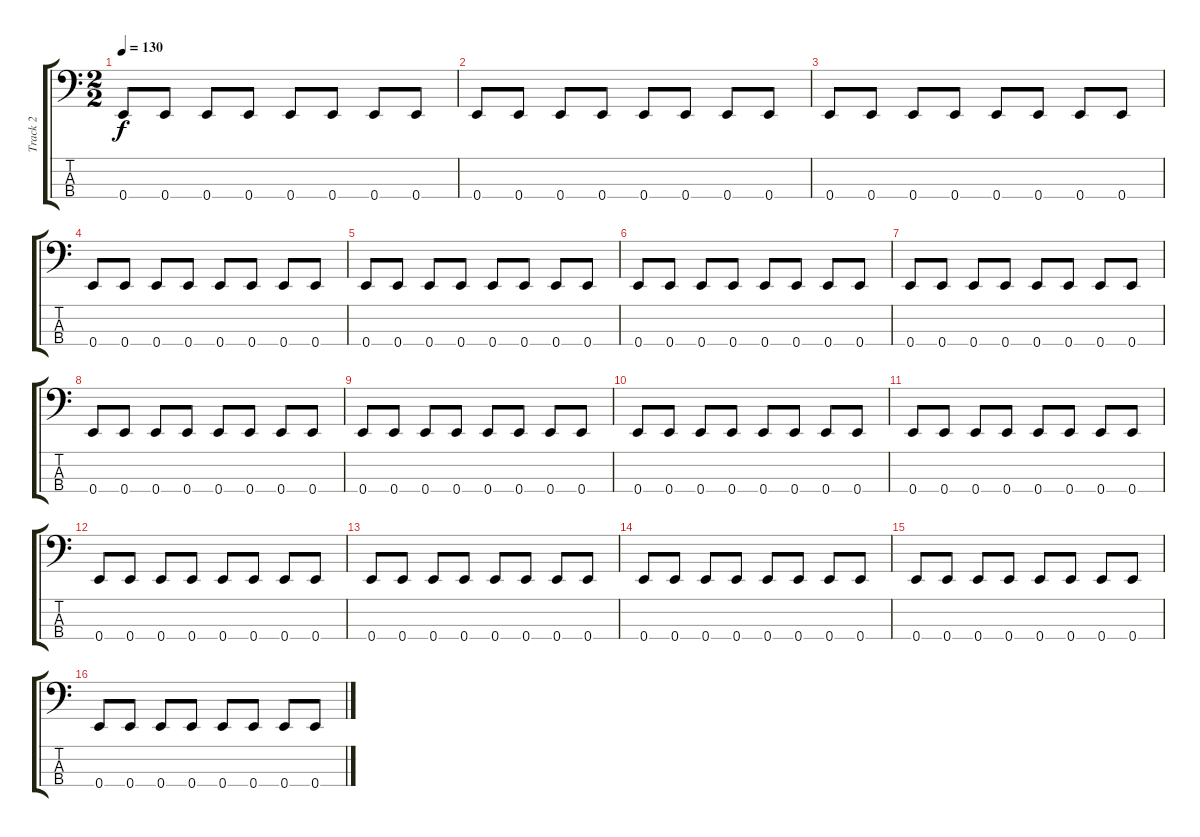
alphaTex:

\track ("Track 2" "Track 2") {instrument electricbassfinger}
\staff {score tabs}
\tuning (G2 D2 A1 E1) {hide}
\ts (2 2)
\tempo 130
\clef f4
\ks c
0.4.8{dy f} 0.4.8 0.4.8 0.4.8 0.4.8 0.4.8 0.4.8 0.4.8 |
0.4.8 0.4.8 0.4.8 0.4.8 0.4.8 0.4.8 0.4.8 0.4.8 |
0.4.8 0.4.8 0.4.8 0.4.8 0.4.8 0.4.8 0.4.8 0.4.8 |
0.4.8 0.4.8 0.4.8 0.4.8 0.4.8 0.4.8 0.4.8 0.4.8 |
0.4.8 0.4.8 0.4.8 0.4.8 0.4.8 0.4.8 0.4.8 0.4.8 |
0.4.8 0.4.8 0.4.8 0.4.8 0.4.8 0.4.8 0.4.8 0.4.8 |
0.4.8 0.4.8 0.4.8 0.4.8 0.4.8 0.4.8 0.4.8 0.4.8 |
0.4.8 0.4.8 0.4.8 0.4.8 0.4.8 0.4.8 0.4.8 0.4.8 |
0.4.8 0.4.8 0.4.8 0.4.8 0.4.8 0.4.8 0.4.8 0.4.8 |
0.4.8 0.4.8 0.4.8 0.4.8 0.4.8 0.4.8 0.4.8 0.4.8 |
0.4.8 0.4.8 0.4.8 0.4.8 0.4.8 0.4.8 0.4.8 0.4.8 |
0.4.8 0.4.8 0.4.8 0.4.8 0.4.8 0.4.8 0.4.8 0.4.8 |
0.4.8 0.4.8 0.4.8 0.4.8 0.4.8 0.4.8 0.4.8 0.4.8 |
0.4.8 0.4.8 0.4.8 0.4.8 0.4.8 0.4.8 0.4.8 0.4.8 |
0.4.8 0.4.8 0.4.8 0.4.8 0.4.8 0.4.8 0.4.8 0.4.8 |
0.4.8 0.4.8 0.4.8 0.4.8 0.4.8 0.4.8 0.4.8 0.4.8
